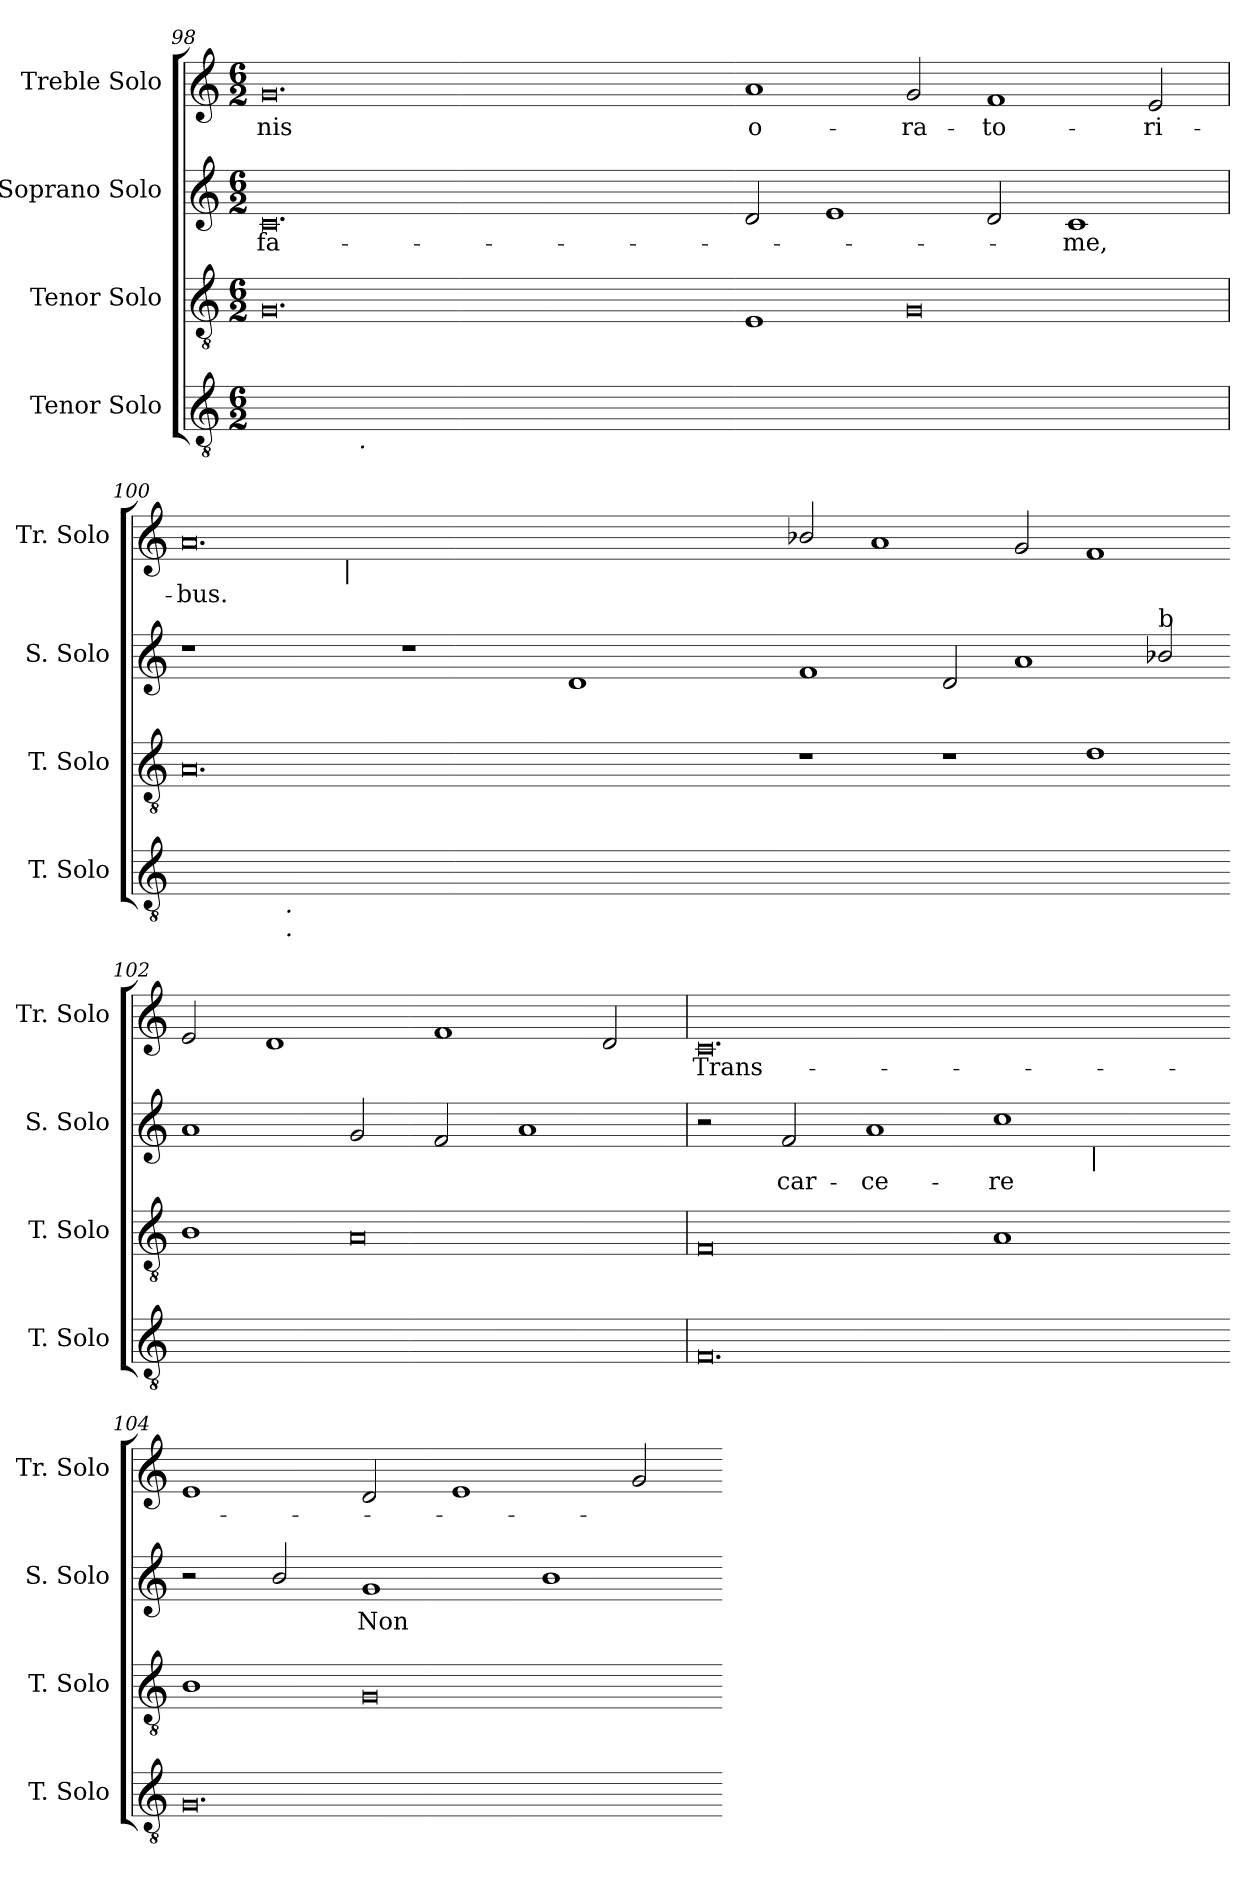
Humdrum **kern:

**kern	**kern	**kern	**text	**kern	**text
*part4	*part3	*part2	*part2	*part1	*part1
*staff4	*staff3	*staff2	*staff2	*staff1	*staff1
*I"Tenor Solo	*I"Tenor Solo	*I"Soprano Solo	*	*I"Treble Solo	*
*I'T. Solo	*I'T. Solo	*I'S. Solo	*	*I'Tr. Solo	*
*clefGv2	*clefGv2	*clefG2	*	*clefG2	*
*ITrd7c12	*ITrd7c12	*	*	*	*
*k[]	*k[]	*k[]	*	*k[]	*
*C:	*C:	*C:	*	*C:	*
*M6/2	*M6/2	*M6/2	*	*M6/2	*
=98	=98	=98	=98	=98	=98
!	!	!	!LO:LY:b:color=#000000	!	!
!	!	!	!	!	!LO:LY:b:color=#000000
*^	*	*	*	*	*
[<0.EEiyy	2ryy	0.GGi	0.ci	fa-	0.gi	-nis
.	64ryy	.	.	.	.	.
.	256..ryy	.	.	.	.	.
!	!LO:TX:b:i:t=.	!	!	!	!	!
.	1ryy	.	.	.	.	.
.	1ryy	.	.	.	.	.
.	4ryy	.	.	.	.	.
.	8ryy	.	.	.	.	.
.	16ryy	.	.	.	.	.
.	32ryy	.	.	.	.	.
.	128ryy	.	.	.	.	.
.	1024ryy	.	.	.	.	.
*v	*v	*	*	*	*	*
=99-	=99-	=99-	=99-	=99-	=99-
*^	*	*	*	*	*
!	!	!	!	!	!	!LO:LY:b:color=#000000
*v	*v	*	*	*	*	*
0.EEiyy]	1EEi	2di/	.	1ai	o-
.	.	1ei	.	.	.
!	!	!	!	!	!LO:LY:b:color=#000000
.	0GGi	.	.	2gi/	-ra-
!	!	!	!	!	!LO:LY:b:color=#000000
.	.	2di/	.	1fi	-to-
!	!	!	!LO:LY:b:color=#000000	!	!
.	.	1ci	-me,	.	.
!	!	!	!	!	!LO:LY:b:color=#000000
.	.	.	.	2ei/	-ri-
=100	=100	=100	=100	=100	=100
!	!	!	!	!	!LO:LY:b:color=#000000
*^	*	*	*	*^	*
[<0.DDiyy	4ryy	0.AAi	1r	.	0.ai	2ryy	-bus.
.	8ryy	.	.	.	.	.	.
.	32ryy	.	.	.	.	.	.
.	64ryy	.	.	.	.	.	.
.	256ryy	.	.	.	.	.	.
!	!LO:TX:b:i:t=.	!	!	!	!	!	!
!	!LO:TX:b:i:t=.	!	!	!	!	!	!
.	1ryy	.	.	.	.	.	.
.	.	.	.	.	.	8ryy	.
.	.	.	.	.	.	256.ryy	.
!	!	!	!	!	!	!LO:TX:b:i:t=|	!
.	.	.	.	.	.	1ryy	.
.	.	.	1r	.	.	.	.
.	1ryy	.	.	.	.	.	.
.	.	.	.	.	.	1ryy	.
.	.	.	1di	.	.	.	.
.	2ryy	.	.	.	.	.	.
.	.	.	.	.	.	4ryy	.
.	.	.	.	.	.	16ryy	.
.	16ryy	.	.	.	.	.	.
.	.	.	.	.	.	32ryy	.
.	.	.	.	.	.	64ryy	.
.	128.ryy	.	.	.	.	.	.
.	.	.	.	.	.	128ryy	.
.	.	.	.	.	.	512ryy	.
=101-	=101-	=101-	=101-	=101-	=101-	=101-	=101-
!	!	!	!	!	!LO:TX:a:t=b	!	!
*v	*v	*	*	*	*v	*v	*
0.DDiyy_<	1r	1fi	.	2b-i/	.
.	.	.	.	1ai	.
.	1r	2di/	.	.	.
.	.	1ai	.	2gi/	.
.	1Di	.	.	1fi	.
!	!	!LO:TX:a:t=b	!	!	!
.	.	2b-i/	.	.	.
=102-	=102-	=102-	=102-	=102-	=102-
0.DDiyy]	1BBi	1ai	.	2ei/	.
.	.	.	.	1di	.
.	0AAi	2gi/	.	.	.
.	.	2fi/	.	1fi	.
.	.	1ai	.	.	.
.	.	.	.	2di/	.
!!LO:LB:g=z
=103	=103	=103	=103	=103	=103
!	!	!	!	!	!LO:LY:b:color=#000000
*	*	*^	*	*	*
0.FFi	0FFi	2r	1ryy	.	0.ci	Trans-
!	!	!	!	!LO:LY:b:color=#000000	!	!
.	.	2fi/	.	car-	.	.
!	!	!	!	!LO:LY:b:color=#000000	!	!
.	.	1ai	1ryy	-ce-	.	.
!	!	!	!	!LO:LY:b:color=#000000	!	!
.	1AAi	1cci	2ryy	-re	.	.
.	.	.	64ryy	.	.	.
.	.	.	1024ryy	.	.	.
!	!	!	!LO:TX:b:i:t=|	!	!	!
.	.	.	4ryy	.	.	.
.	.	.	8ryy	.	.	.
.	.	.	16ryy	.	.	.
.	.	.	32ryy	.	.	.
.	.	.	128...ryy	.	.	.
*	*	*v	*v	*	*	*
=104-	=104-	=104-	=104-	=104-	=104-
0.GGi	1BBi	2r	.	1ei	.
.	.	2bi/	.	.	.
!	!	!	!LO:LY:b:color=#000000	!	!
.	0GGi	1gi	Non	2di/	.
.	.	.	.	1ei	.
.	.	1bi	.	.	.
.	.	.	.	2gi/	.
=-	=-	=-	=-	=-	=-
*-	*-	*-	*-	*-	*-
